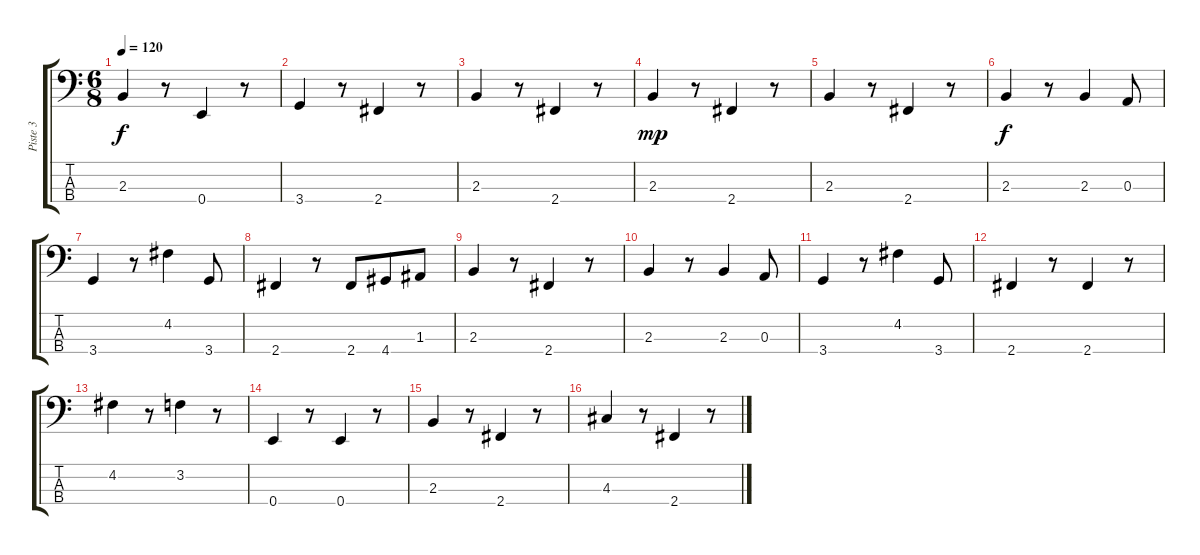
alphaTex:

\track ("Piste 3" "Piste 3") {instrument slapbass2}
\staff {score tabs}
\tuning (G2 D2 A1 E1) {hide}
\ts (6 8)
\tempo 120
\clef f4
\ks c
2.3.4{dy f} r.8 0.4.4 r.8 |
3.4.4 r.8 2.4.4 r.8 |
2.3.4 r.8 2.4.4 r.8 |
2.3.4{dy mp} r.8 2.4.4 r.8 |
2.3.4 r.8 2.4.4 r.8 |
2.3.4{dy f} r.8 2.3.4 0.3.8 |
3.4.4 r.8 4.2.4 3.4.8 |
2.4.4 r.8 2.4.8 4.4.8 1.3.8 |
2.3.4 r.8 2.4.4 r.8 |
2.3.4 r.8 2.3.4 0.3.8 |
3.4.4 r.8 4.2.4 3.4.8 |
2.4.4 r.8 2.4.4 r.8 |
4.2.4 r.8 3.2.4 r.8 |
0.4.4 r.8 0.4.4 r.8 |
2.3.4 r.8 2.4.4 r.8 |
4.3.4 r.8 2.4.4 r.8
